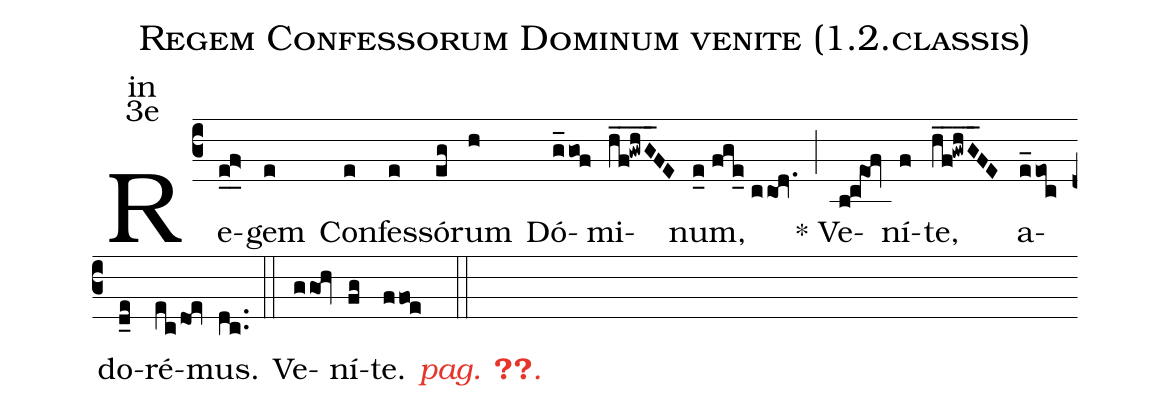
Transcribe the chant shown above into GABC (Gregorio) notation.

name:Regem Confessorum Dominum venite (1.2.classis);
office-part:in;
mode:3e;
%%
(c3) Re(e_0!f>_0)gem(e) Con(e)fes(e)só(eg)rum(h) Dó(g_gof)mi(hf__!gwhG__FE)num,(e_0//fge_//ccod.)
(;) <sp>*</sp> Ve(b!c@eof)ní(f)te,(hf__!gwhG__FE) a(e_eoc)do(d_e)ré(ec/doe)mus.(dc..) (::)
Ve(ggo!hv)ní(fg)t{e}. <c><i>pag. <v>\pageref{M-ORIP3e}</v>.</i></c>(ffoe ::)
